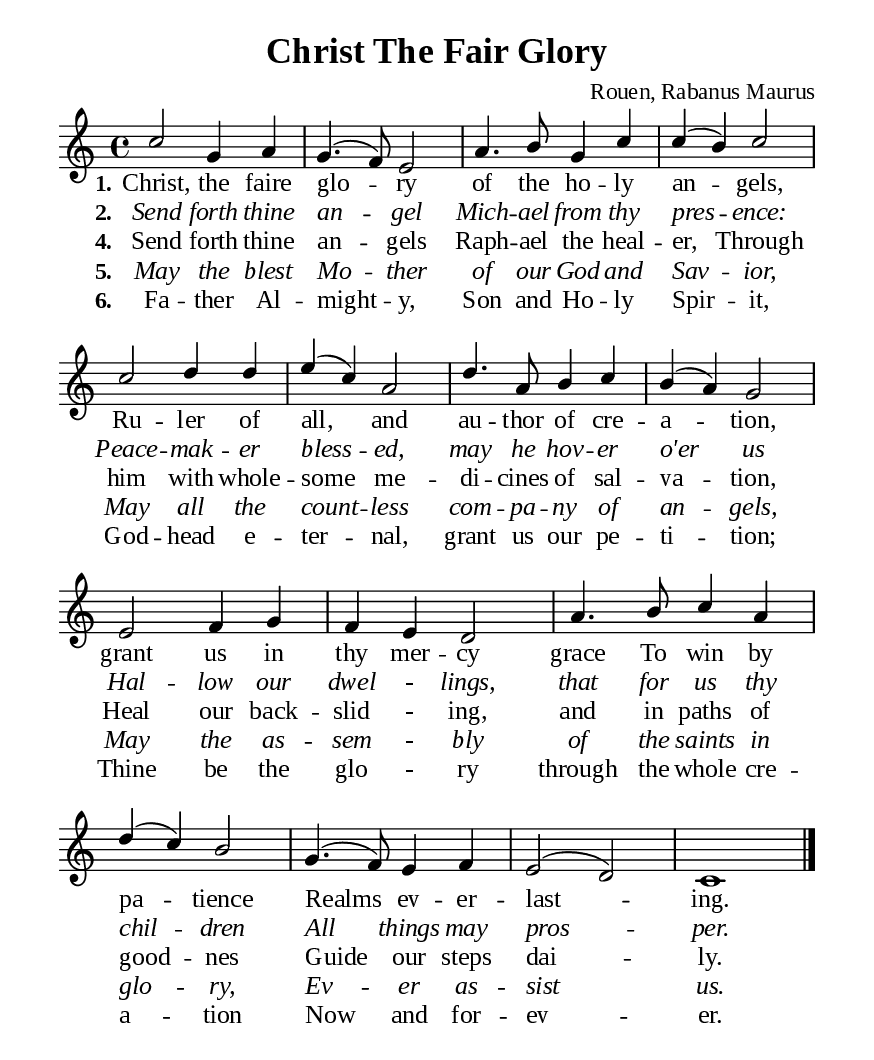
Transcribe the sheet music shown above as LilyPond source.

\version "2.18.2"

\header {
  title = "Christ The Fair Glory"
  composer = "Rouen, Rabanus Maurus"
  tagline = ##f
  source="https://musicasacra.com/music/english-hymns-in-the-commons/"
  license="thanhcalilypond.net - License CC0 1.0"
}

global= {
  \key c \major
  \time 4/4
  \override Score.BarNumber.break-visibility = ##(#f #f #f)
}

\paper {
  #(set-paper-size "a5")
  top-margin = 10\mm
  bottom-margin = 10\mm
  left-margin = 10\mm
  right-margin = 10\mm
  indent = #0
  #(define fonts
	 (make-pango-font-tree "Liberation Serif"
	 		       "Liberation Serif"
			       "Liberation Serif"
			       (/ 20 20)))
  system-system-spacing = #'((basic-distance . 3) (padding . 3))
}

printItalic = \with {
  \override LyricText.font-shape = #'italic
}

% Verse music
musicVerseSoprano = \relative c' {
  %{	01	%} c'2 g4 a |
  %{	02	%} g4. (f8) e2 |
  %{	03	%} a4. b8 g4 c |
  %{	04	%} c (b) c2 |
  %{	05	%} c2 d4 d |
  %{	06	%} e (c) a2 |
  %{	07	%} d4. a8 b4 c |
  %{	08	%} b (a) g2 |
  %{	09	%} e2 f4 g |
  %{	10	%} f e d2 |
  %{	11	%} a'4. b8 c4 a |
  %{	12	%} d (c) b2 |
  %{	13	%} g4. (f8) e4 f |
  %{	14	%} e2 (d) |
  %{	15	%} c1 \bar "|."
}

% Verse lyrics
verseOne = \lyricmode {
  \set stanza = #"1."
  Christ, the faire glo -- ry of the ho -- ly an -- gels,
  Ru -- ler of all, and au -- thor of cre -- a -- tion,
  grant us in thy mer -- cy grace
  To win by pa -- tience
  Realms ev -- er -- last -- ing.
}

verseTwo = \lyricmode {
  \set stanza = #"2."
  Send forth thine an -- gel Mich -- ael from thy pres -- ence:
  Peace -- mak -- er bless -- ed, may he hov -- er o'er us
  Hal -- low our dwel - lings, that for us thy chil -- dren
  All things may pros -- per.
}

verseFour = \lyricmode {
  \set stanza = #"4."
  Send forth thine an -- gels Raph -- ael the heal -- er,
  Through him with whole -- some me -- di -- cines of sal -- va -- tion,
  Heal our back -- slid - ing, and in paths of good -- nes
  Guide our steps dai -- ly.
}

verseFive = \lyricmode {
  \set stanza = #"5."
  May the blest Mo -- ther of our God and Sav -- ior,
  May all the count -- less com -- pa -- ny of an -- gels,
  May the as -- sem - bly of the saints in glo -- ry,
  Ev -- er as -- sist us.
}

verseSix = \lyricmode {
  \set stanza = #"6."
  Fa -- ther Al -- might -- y, Son and Ho -- ly Spir -- it,
  God -- head e -- ter -- nal, grant us our pe -- ti -- tion;
  Thine be the glo - ry through the whole cre -- a -- tion
  Now and for -- ev -- er.
}

% Layout
\score {
    \new ChoirStaff <<
      \new Staff <<
        \clef "treble"
        \new Voice = "sopranos" { \global \stemUp \slurUp \musicVerseSoprano }
      >>
      \new Lyrics \lyricsto sopranos \verseOne
      \new Lyrics \printItalic \lyricsto sopranos \verseTwo
      \new Lyrics \lyricsto sopranos \verseFour
      \new Lyrics \printItalic \lyricsto sopranos \verseFive
      \new Lyrics \lyricsto sopranos \verseSix
    >>
}
